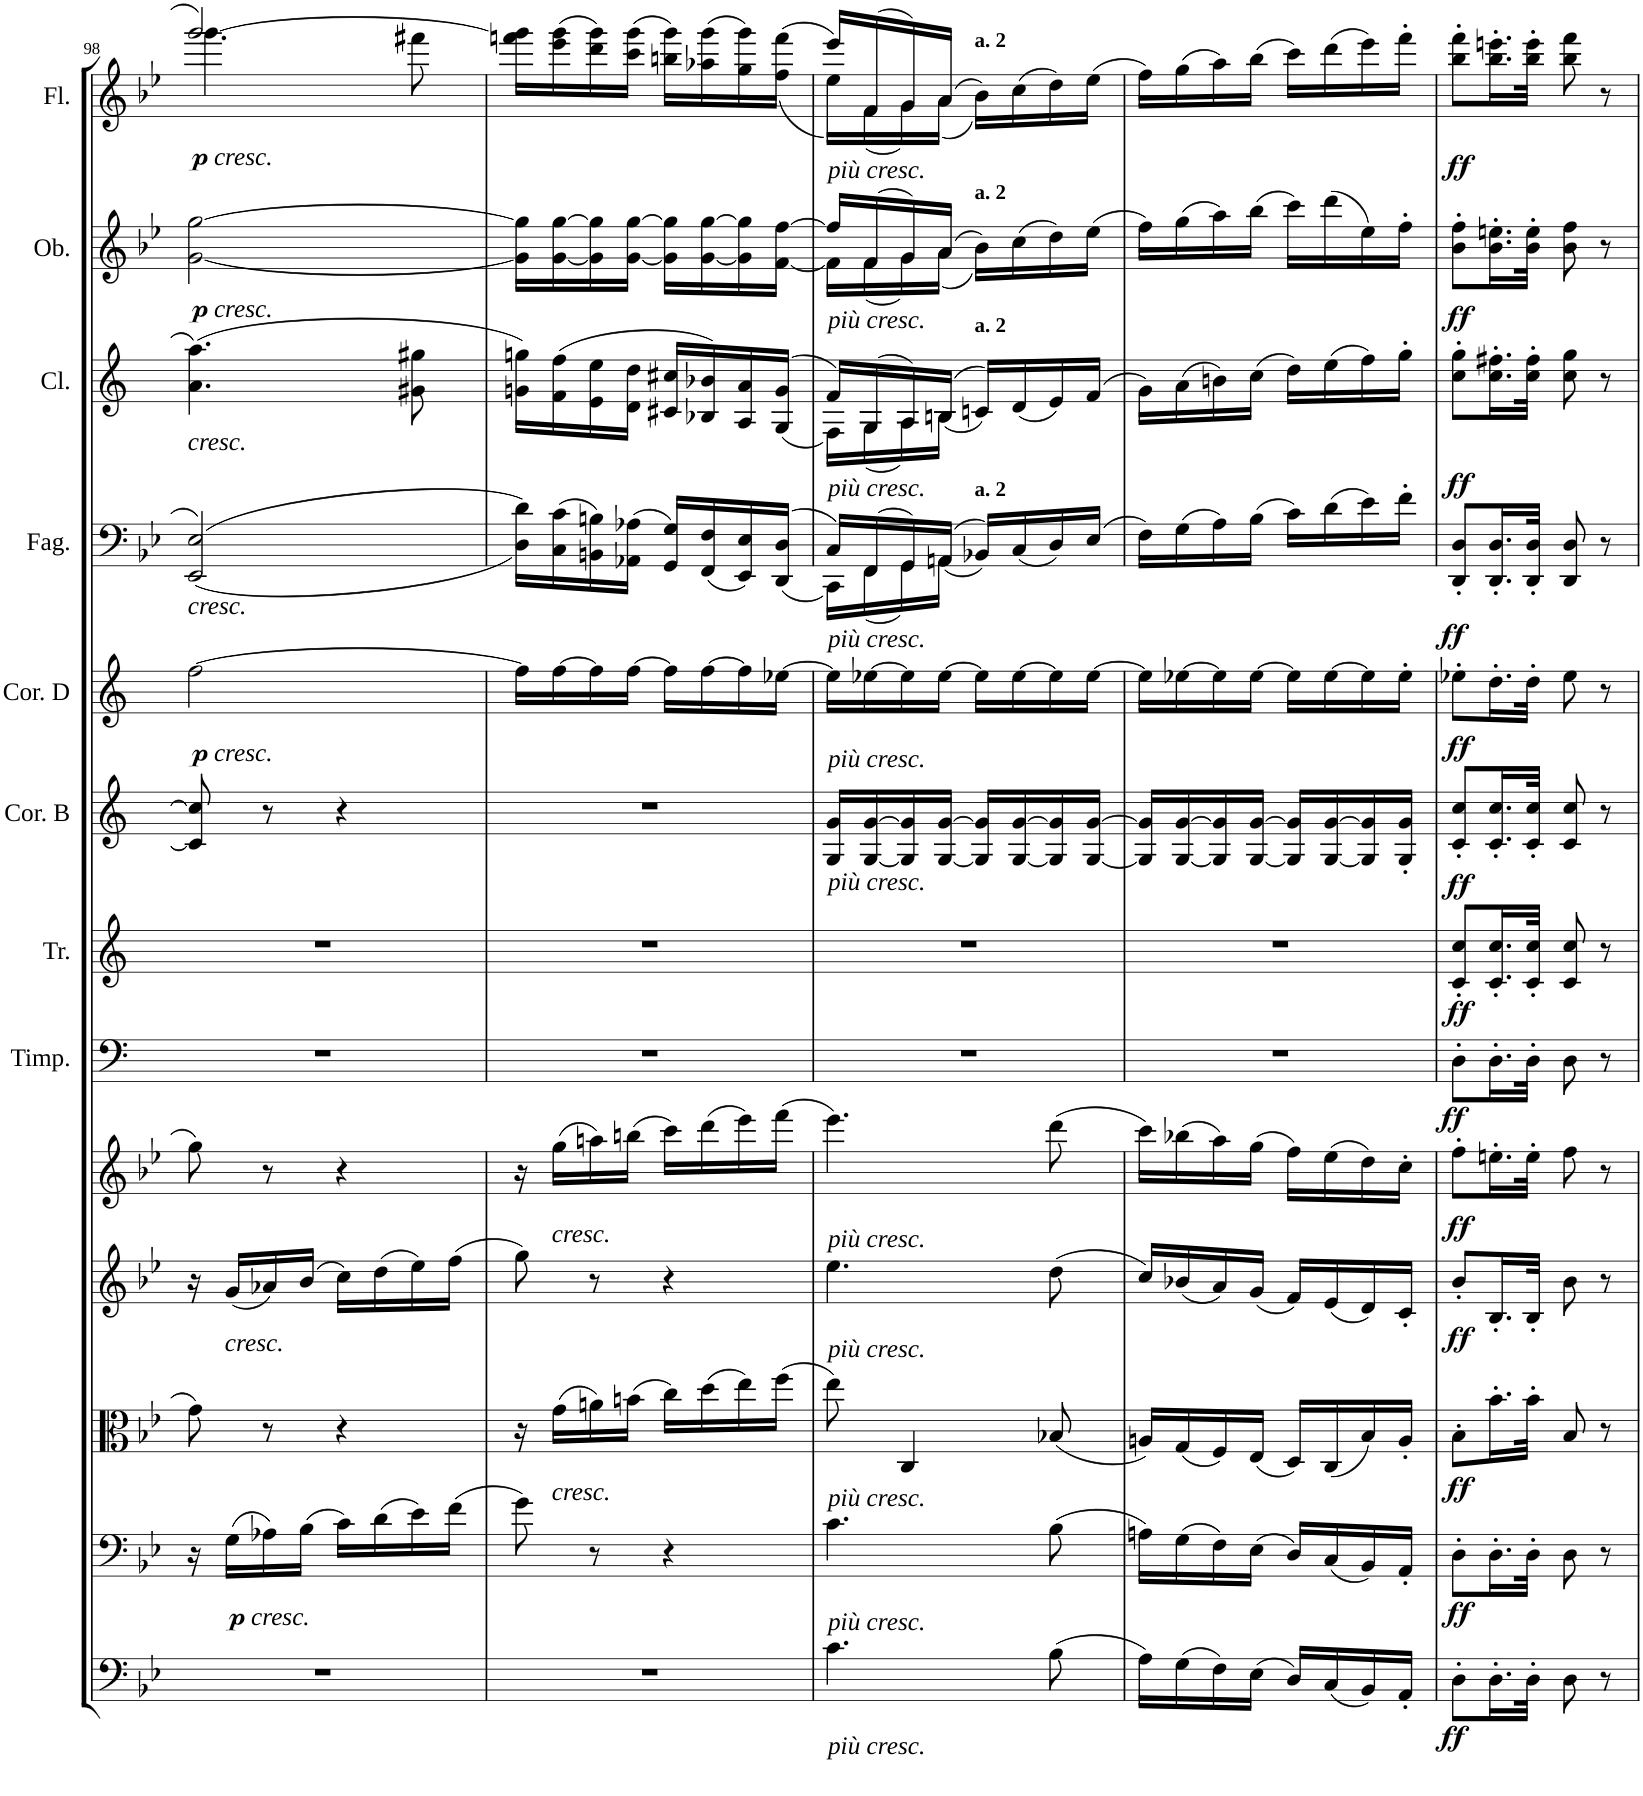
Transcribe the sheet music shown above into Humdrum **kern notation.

**kern	**dynam	**kern	**dynam	**kern	**dynam	**kern	**dynam	**kern	**dynam	**kern	**dynam	**kern	**dynam	**kern	**dynam	**kern	**dynam	**kern	**dynam	**kern	**dynam	**kern	**dynam	**kern	**dynam
*part13	*part13	*part12	*part12	*part11	*part11	*part10	*part10	*part9	*part9	*part8	*part8	*part7	*part7	*part6	*part6	*part5	*part5	*part4	*part4	*part3	*part3	*part2	*part2	*part1	*part1
*staff13	*staff13	*staff12	*staff12	*staff11	*staff11	*staff10	*staff10	*staff9	*staff9	*staff8	*staff8	*staff7	*staff7	*staff6	*staff6	*staff5	*staff5	*staff4	*staff4	*staff3	*staff3	*staff2	*staff2	*staff1	*staff1
*I"Basso	*	*I"Violoncello	*	*I"Viola	*	*I"Violino II	*	*I"Violino I	*	*I"Timpani in D–A	*	*I"Trombe in D	*	*I"Corni in B basso	*	*I"Corni in D	*	*I"Fagotti	*	*I"Clarinetti in B	*	*I"Oboi	*	*I"Flauti	*
*	*	*	*	*	*	*	*	*	*	*I'Timp.	*	*I'Tr.	*	*I'Cor. B	*	*I'Cor. D	*	*I'Fag.	*	*I'Cl.	*	*I'Ob.	*	*I'Fl.	*
!!LO:PB:g=z
*clefF4	*	*clefF4	*	*clefC3	*	*clefG2	*	*clefG2	*	*clefF4	*	*clefG2	*	*clefG2	*	*clefG2	*	*clefF4	*	*clefG2	*	*clefG2	*	*clefG2	*
*Trd7c12	*	*	*	*	*	*	*	*	*	*	*	*Trd-1c-2	*	*Trd8c14	*	*Trd6c10	*	*	*	*Trd1c2	*	*	*	*	*
*k[b-e-]	*	*k[b-e-]	*	*k[b-e-]	*	*k[b-e-]	*	*k[b-e-]	*	*k[]	*	*k[]	*	*k[]	*	*k[]	*	*k[b-e-]	*	*k[]	*	*k[b-e-]	*	*k[b-e-]	*
*M2/4	*	*M2/4	*	*M2/4	*	*M2/4	*	*M2/4	*	*M2/4	*	*M2/4	*	*M2/4	*	*M2/4	*	*M2/4	*	*M2/4	*	*M2/4	*	*M2/4	*
=98	=98	=98	=98	=98	=98	=98	=98	=98	=98	=98	=98	=98	=98	=98	=98	=98	=98	=98	=98	=98	=98	=98	=98	=98	=98
*	*	*	*	*	*	*	*	*	*	*	*	*	*	*	*	*	*	*	*	*	*	*	*	*^	*
!	!	!	!	!	!	!	!	!	!	!	!	!	!	!	!	!	!	!	!	!	!	!	!	!LO:TX:b:t=cresc.	!	!
!	!	!	!	!	!	!	!	!	!	!	!	!	!	!	!	!	!	!	!	!	!	!LO:TX:b:t=cresc.	!	!	!	!
!	!	!	!	!	!	!	!	!	!	!	!	!	!	!	!	!	!	!	!	!LO:TX:b:i:t=cresc.	!	!	!	!	!	!
!	!	!	!	!	!	!	!	!	!	!	!	!	!	!	!	!	!	!LO:TX:b:i:t=cresc.	!	!	!	!	!	!	!	!
!	!	!	!	!	!	!	!	!	!	!	!	!	!	!	!	!LO:TX:b:t=cresc.	!	!	!	!	!	!	!	!	!	!
2r	.	16r	.	8g\	.	16r	.	8gg\	.	2r	.	2r	.	8c/] 8cc/]	.	[2ff\	.	(>(<2EE-/ 2E-/	.	(4.a\ 4.aa\	.	[2g\ [2gg\	.	[2ggg/	4.ggg\	.
!	!	!	!	!	!	!LO:TX:b:i:t=cresc.	!	!	!	!	!	!	!	!	!	!	!	!	!	!	!	!	!	!	!	!
!	!	!LO:TX:b:t=cresc.	!	!	!	!	!	!	!	!	!	!	!	!	!	!	!	!	!	!	!	!	!	!	!	!
.	.	(16G\LL	.	.	.	(16g/LL	.	.	.	.	.	.	.	.	.	.	.	.	.	.	.	.	.	.	.	.
.	.	16A-X\)	.	8r	.	16a-X/)	.	8r	.	.	.	.	.	8r	.	.	.	.	.	.	.	.	.	.	.	.
.	.	(16B-\JJ	.	.	.	(16b-/JJ	.	.	.	.	.	.	.	.	.	.	.	.	.	.	.	.	.	.	.	.
.	.	16c\LL)	.	4r	.	16cc\LL)	.	4r	.	.	.	.	.	4r	.	.	.	.	.	.	.	.	.	.	.	.
.	.	(16d\	.	.	.	(16dd\	.	.	.	.	.	.	.	.	.	.	.	.	.	.	.	.	.	.	.	.
.	.	16e-\)	.	.	.	16ee-\)	.	.	.	.	.	.	.	.	.	.	.	.	.	8g#X\ 8gg#X\	.	.	.	.	8fff#X\	.
.	.	(16f\JJ	.	.	.	(16ff\JJ	.	.	.	.	.	.	.	.	.	.	.	.	.	.	.	.	.	.	.	.
*	*	*	*	*	*	*	*	*	*	*	*	*	*	*	*	*	*	*	*	*	*	*	*	*v	*v	*
=99	=99	=99	=99	=99	=99	=99	=99	=99	=99	=99	=99	=99	=99	=99	=99	=99	=99	=99	=99	=99	=99	=99	=99	=99	=99
2r	.	8g\)	.	16r	.	8gg\)	.	16r	.	2r	.	2r	.	2r	.	16ff\LL]	.	16D\ 16d\LL))	.	16gn\ 16ggn\LL)	.	16g\] 16gg\]LL	.	16fffn\ 16ggg\]LL	.
!	!	!	!	!	!	!	!	!LO:TX:b:i:t=cresc.	!	!	!	!	!	!	!	!	!	!	!	!	!	!	!	!	!
!	!	!	!	!LO:TX:b:i:t=cresc.	!	!	!	!	!	!	!	!	!	!	!	!	!	!	!	!	!	!	!	!	!
.	.	.	.	(16g\LL	.	.	.	(16gg\LL	.	.	.	.	.	.	.	[16ff\	.	(16C\ 16c\	.	(16f\ 16ff\	.	[16g\ [16gg\	.	(16eee-\ 16ggg\	.
.	.	8r	.	16an\)	.	8r	.	16aan\)	.	.	.	.	.	.	.	16ff\]	.	16BBn\ 16Bn\)	.	16e\ 16ee\	.	16g\] 16gg\]	.	16ddd\ 16ggg\)	.
.	.	.	.	(16bn\JJ	.	.	.	(16bbn\JJ	.	.	.	.	.	.	.	[16ff\JJ	.	(16AA-X\ 16A-X\JJ	.	16d\ 16dd\JJ	.	[16g\ [16gg\JJ	.	(16ccc\ 16ggg\JJ	.
.	.	4r	.	16cc\LL)	.	4r	.	16ccc\LL)	.	.	.	.	.	.	.	16ff\LL]	.	16GG/ 16G/LL)	.	16c#X/ 16cc#X/LL	.	16g\] 16gg\]LL	.	16bbn\ 16ggg\LL)	.
.	.	.	.	(16dd\	.	.	.	(16ddd\	.	.	.	.	.	.	.	[16ff\	.	(16FF/ 16F/	.	16B-X/ 16b-X/)	.	[16g\ [16gg\	.	(16aa-X\ 16ggg\	.
.	.	.	.	16ee-\)	.	.	.	16eee-\)	.	.	.	.	.	.	.	16ff\]	.	16EE-/ 16E-/)	.	16A/ 16a/	.	16g\] 16gg\]	.	16gg\ 16ggg\)	.
.	.	.	.	(16ff\JJ	.	.	.	(16fff\JJ	.	.	.	.	.	.	.	[16ee-X\JJ	.	(>(16DD/ 16D/JJ	.	(>(16G/ 16g/JJ	.	[16f\ [>16ff\JJ	.	(>(<16ff\ 16fff\JJ	.
=100	=100	=100	=100	=100	=100	=100	=100	=100	=100	=100	=100	=100	=100	=100	=100	=100	=100	=100	=100	=100	=100	=100	=100	=100	=100
*	*	*	*	*	*	*	*	*	*	*	*	*	*	*	*	*	*	*^	*	*^	*	*^	*	*^	*
!	!	!	!	!	!	!	!	!	!	!	!	!	!	!	!	!	!	!	!	!	!	!	!	!	!	!	!LO:TX:b:i:t=più cresc.	!	!
!	!	!	!	!	!	!	!	!	!	!	!	!	!	!	!	!	!	!	!	!	!	!	!	!LO:TX:b:i:t=più cresc.	!	!	!	!	!
!	!	!	!	!	!	!	!	!	!	!	!	!	!	!	!	!	!	!	!	!	!LO:TX:b:i:t=più cresc.	!	!	!	!	!	!	!	!
!	!	!	!	!	!	!	!	!	!	!	!	!	!	!	!	!	!	!LO:TX:b:i:t=più cresc.	!	!	!	!	!	!	!	!	!	!	!
!	!	!	!	!	!	!	!	!	!	!	!	!	!	!	!	!LO:TX:b:i:t=più cresc.	!	!	!	!	!	!	!	!	!	!	!	!	!
!	!	!	!	!	!	!	!	!	!	!	!	!	!	!LO:TX:b:i:t=più cresc.	!	!	!	!	!	!	!	!	!	!	!	!	!	!	!
!	!	!	!	!	!	!	!	!LO:TX:b:i:t=più cresc.	!	!	!	!	!	!	!	!	!	!	!	!	!	!	!	!	!	!	!	!	!
!	!	!	!	!	!	!LO:TX:b:i:t=più cresc.	!	!	!	!	!	!	!	!	!	!	!	!	!	!	!	!	!	!	!	!	!	!	!
!	!	!	!	!LO:TX:b:i:t=più cresc.	!	!	!	!	!	!	!	!	!	!	!	!	!	!	!	!	!	!	!	!	!	!	!	!	!
!	!	!LO:TX:b:i:t=più cresc.	!	!	!	!	!	!	!	!	!	!	!	!	!	!	!	!	!	!	!	!	!	!	!	!	!	!	!
!LO:TX:b:i:t=più cresc.	!	!	!	!	!	!	!	!	!	!	!	!	!	!	!	!	!	!	!	!	!	!	!	!	!	!	!	!	!
4.c\	.	4.c\	.	8ee-\)	.	4.ee-\	.	4.eee-\)	.	2r	.	2r	.	16G/ 16g/LL	.	16ee-\LL]	.	16C/LL)	16CC\LL)	.	16f/LL)	16F\LL)	.	16ff/LL]	16f\LL]	.	16eee-/LL)	16ee-\LL)	.
.	.	.	.	.	.	.	.	.	.	.	.	.	.	[16G/ [16g/	.	[16ee-X\	.	(16FF/	(16FF\	.	(16G/	(16G\	.	(16f/	(16f\	.	(16f/	(16f\	.
.	.	.	.	4C/	.	.	.	.	.	.	.	.	.	16G/] 16g/]	.	16ee-\]	.	16GG/)	16GG\)	.	16A/)	16A\)	.	16g/)	16g\)	.	16g/)	16g\)	.
.	.	.	.	.	.	.	.	.	.	.	.	.	.	[16G/ [16g/JJ	.	[16ee-\JJ	.	(16AAn/JJ	(16AA\JJ	.	(16B/JJ	(16Bn\JJ	.	(16a/JJ	(<16a\JJ	.	(16a/JJ	(16a\JJ	.
!	!	!	!	!	!	!	!	!	!	!	!	!	!	!	!	!	!	!	!	!	!	!	!	!	!	!	!LO:TX:a:B:t=a. 2	!	!
!	!	!	!	!	!	!	!	!	!	!	!	!	!	!	!	!	!	!	!	!	!	!	!	!LO:TX:a:B:t=a. 2	!	!	!	!	!
!	!	!	!	!	!	!	!	!	!	!	!	!	!	!	!	!	!	!	!	!	!LO:TX:a:B:t=a. 2	!	!	!	!	!	!	!	!
!	!	!	!	!	!	!	!	!	!	!	!	!	!	!	!	!	!	!LO:TX:a:B:t=a. 2	!	!	!	!	!	!	!	!	!	!	!
.	.	.	.	.	.	.	.	.	.	.	.	.	.	16G/] 16g/]LL	.	16ee-\LL]	.	(16BB-X/LL)	4ryy	.	(16cn/LL)	4ryy	.	(16b-\LL)	4ryy	.	(16b-\LL)	4ryy	.
.	.	.	.	.	.	.	.	.	.	.	.	.	.	[16G/ [16g/	.	[16ee-\	.	(<16C/	.	.	(<16d/	.	.	(>16cc\	.	.	(>16cc\	.	.
(8B-\	.	(8B-\	.	(8B-X/	.	(8dd\	.	(8ddd\	.	.	.	.	.	16G/] 16g/]	.	16ee-\]	.	16D/)	.	.	16e/)	.	.	16dd\)	.	.	16dd\)	.	.
.	.	.	.	.	.	.	.	.	.	.	.	.	.	[16G/ [16g/JJ	.	[16ee-\JJ	.	(16E-/JJ	.	.	(16f/JJ	.	.	(>16ee-\JJ	.	.	(>16ee-\JJ	.	.
*	*	*	*	*	*	*	*	*	*	*	*	*	*	*	*	*	*	*v	*v	*	*	*	*	*v	*v	*	*v	*v	*
*	*	*	*	*	*	*	*	*	*	*	*	*	*	*	*	*	*	*	*	*v	*v	*	*	*	*	*
=101	=101	=101	=101	=101	=101	=101	=101	=101	=101	=101	=101	=101	=101	=101	=101	=101	=101	=101	=101	=101	=101	=101	=101	=101	=101
16A\LL)	.	16An\LL)	.	16An/LL)	.	16cc/LL)	.	16ccc\LL)	.	2r	.	2r	.	16G/] 16g/]LL	.	16ee-\LL]	.	16F\LL)	.	16g\LL)	.	16ff\LL)	.	16ff\LL)	.
(16G\	.	(16G\	.	(16G/	.	(16b-X/	.	(16bb-X\	.	.	.	.	.	[16G/ [16g/	.	[16ee-X\	.	16G\	.	16a\	.	16gg\	.	16gg\	.
16F\)	.	16F\)	.	16F/)	.	16a/)	.	16aa\)	.	.	.	.	.	16G/] 16g/]	.	16ee-\]	.	16A\)	.	16bn\)	.	16aa\)	.	16aa\)	.
(16E-\JJ	.	(16E-\JJ	.	(16E-/JJ	.	(16g/JJ	.	(16gg\JJ	.	.	.	.	.	[16G/ [16g/JJ	.	[16ee-\JJ	.	(16B-\JJ	.	(16cc\JJ	.	(16bb-\JJ	.	(16bb-\JJ	.
16D/LL)	.	16D/LL)	.	16D/LL)	.	16f/LL)	.	16ff\LL)	.	.	.	.	.	16G/] 16g/]LL	.	16ee-\LL]	.	16c\LL)	.	16dd\LL)	.	16ccc\LL)	.	16ccc\LL)	.
(16C/	.	(16C/	.	(16C/	.	(16e-/	.	(16ee-\	.	.	.	.	.	[16G/ [16g/	.	[16ee-\	.	(16d\	.	(16ee\	.	(16ddd\	.	(16ddd\	.
16BB-/)	.	16BB-/)	.	16B-/)	.	16d/)	.	16dd\)	.	.	.	.	.	16G/] 16g/]	.	16ee-\]	.	16e-\)	.	16ff\)	.	16ee-\)	.	16eee-\)	.
16AA'/JJ	.	16AA'/JJ	.	16A'/JJ	.	16c'/JJ	.	16cc'\JJ	.	.	.	.	.	16G/' 16g/'JJ	.	16ee-'\JJ	.	16f'\JJ	.	16gg'\JJ	.	16ff'\JJ	.	16fff'\JJ	.
=102	=102	=102	=102	=102	=102	=102	=102	=102	=102	=102	=102	=102	=102	=102	=102	=102	=102	=102	=102	=102	=102	=102	=102	=102	=102
!	!LO:DY:b	!	!LO:DY:b	!	!LO:DY:b	!	!LO:DY:b	!	!LO:DY:b	!	!LO:DY:b	!	!LO:DY:b	!	!LO:DY:b	!	!LO:DY:b	!	!LO:DY:b	!	!LO:DY:b	!	!LO:DY:b	!	!LO:DY:b
8D'\L	ff	8D'\L	ff	8B-'\L	ff	8b-'/L	ff	8ff'\L	ff	8D'\L	ff	8c/' 8cc/'L	ff	8c/' 8cc/'L	ff	8ee-X'\L	ff	8DD/' 8D/'L	ff	8cc\' 8gg\'L	ff	8b-\' 8ff\'L	ff	8bb-\' 8fff\'L	ff
16.D'\L	.	16.D'\L	.	16.b-'\L	.	16.B-'/L	.	16.een'\L	.	16.D'\L	.	16.c/' 16.cc/'L	.	16.c/' 16.cc/'L	.	16.dd'\L	.	16.DD/' 16.D/'L	.	16.cc\' 16.ff#X\'L	.	16.b-\' 16.een\'L	.	16.bb-\' 16.eeen\'L	.
32D'\JJk	.	32D'\JJk	.	32b-'\JJk	.	32B-'/JJk	.	32ee'\JJk	.	32D'\JJk	.	32c/' 32cc/'JJk	.	32c/' 32cc/'JJk	.	32dd'\JJk	.	32DD/' 32D/'JJk	.	32cc\' 32ff#\'JJk	.	32b-\' 32ee\'JJk	.	32bb-\' 32eee\'JJk	.
8D\	.	8D\	.	8B-/	.	8b-\	.	8ff\	.	8D\	.	8c/ 8cc/	.	8c/ 8cc/	.	8ee-\	.	8DD/ 8D/	.	8cc\ 8gg\	.	8b-\ 8ff\	.	8bb-\ 8fff\	.
8r	.	8r	.	8r	.	8r	.	8r	.	8r	.	8r	.	8r	.	8r	.	8r	.	8r	.	8r	.	8r	.
=	=	=	=	=	=	=	=	=	=	=	=	=	=	=	=	=	=	=	=	=	=	=	=	=	=
*-	*-	*-	*-	*-	*-	*-	*-	*-	*-	*-	*-	*-	*-	*-	*-	*-	*-	*-	*-	*-	*-	*-	*-	*-	*-
